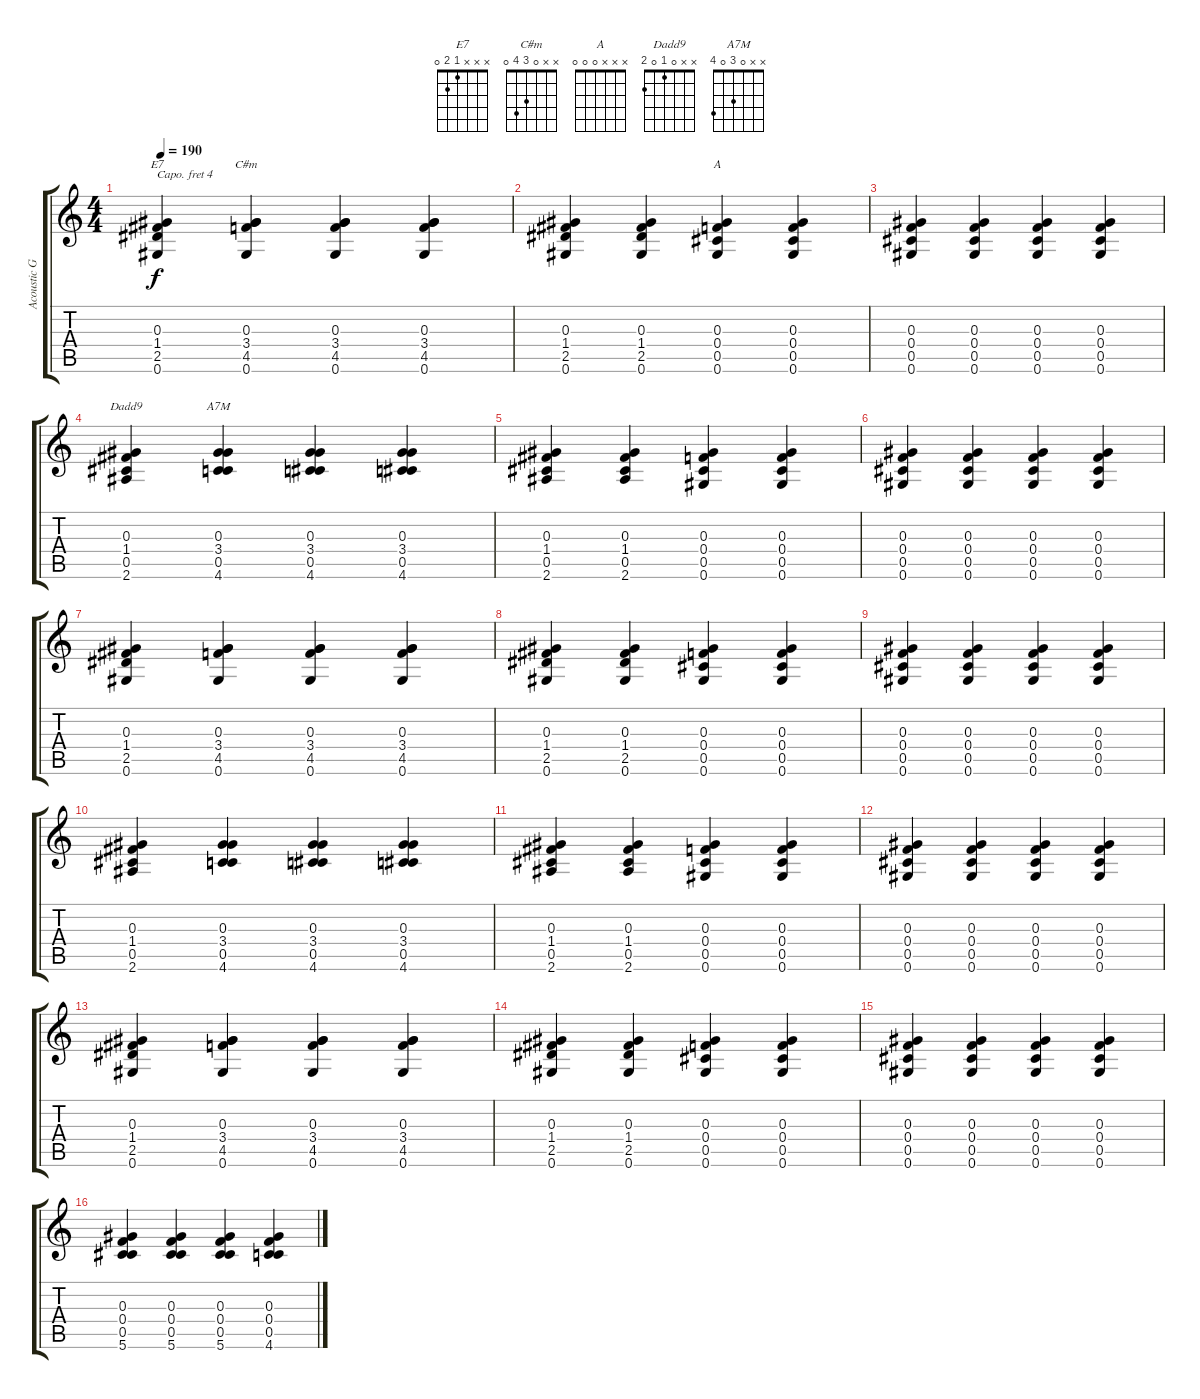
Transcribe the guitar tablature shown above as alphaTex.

\track ("Acoustic Guitar" "Acoustic G") {instrument acousticguitarsteel}
\staff {score tabs}
\capo 4
\tuning (E4 B3 E3 Db3 A2 E2) {hide}
\chord ("E7" x x x 1 2 0)
\chord ("C#m" x x 0 3 4 0)
\chord ("A" x x x 0 0 0)
\chord ("Dadd9" x x 0 1 0 2)
\chord ("A7M" x x 0 3 0 4)
\ts (4 4)
\tempo 190
\clef g2
\ks c
(0.3 1.4 2.5 0.6).4{ch "E7" dy f} (0.3 3.4 4.5 0.6).4{ch "C#m"} (0.3 3.4 4.5 0.6).4 (0.3 3.4 4.5 0.6).4 |
(0.3 1.4 2.5 0.6).4 (0.3 1.4 2.5 0.6).4 (0.3 0.4 0.5 0.6).4{ch "A"} (0.3 0.4 0.5 0.6).4 |
(0.3 0.4 0.5 0.6).4 (0.3 0.4 0.5 0.6).4 (0.3 0.4 0.5 0.6).4 (0.3 0.4 0.5 0.6).4 |
(0.3 1.4 0.5 2.6).4{ch "Dadd9"} (0.3 3.4 0.5 4.6).4{ch "A7M"} (0.3 3.4 0.5 4.6).4 (0.3 3.4 0.5 4.6).4 |
(0.3 1.4 0.5 2.6).4 (0.3 1.4 0.5 2.6).4 (0.3 0.4 0.5 0.6).4 (0.3 0.4 0.5 0.6).4 |
(0.3 0.4 0.5 0.6).4 (0.3 0.4 0.5 0.6).4 (0.3 0.4 0.5 0.6).4 (0.3 0.4 0.5 0.6).4 |
(0.3 1.4 2.5 0.6).4 (0.3 3.4 4.5 0.6).4 (0.3 3.4 4.5 0.6).4 (0.3 3.4 4.5 0.6).4 |
(0.3 1.4 2.5 0.6).4 (0.3 1.4 2.5 0.6).4 (0.3 0.4 0.5 0.6).4 (0.3 0.4 0.5 0.6).4 |
(0.3 0.4 0.5 0.6).4 (0.3 0.4 0.5 0.6).4 (0.3 0.4 0.5 0.6).4 (0.3 0.4 0.5 0.6).4 |
(0.3 1.4 0.5 2.6).4 (0.3 3.4 0.5 4.6).4 (0.3 3.4 0.5 4.6).4 (0.3 3.4 0.5 4.6).4 |
(0.3 1.4 0.5 2.6).4 (0.3 1.4 0.5 2.6).4 (0.3 0.4 0.5 0.6).4 (0.3 0.4 0.5 0.6).4 |
(0.3 0.4 0.5 0.6).4 (0.3 0.4 0.5 0.6).4 (0.3 0.4 0.5 0.6).4 (0.3 0.4 0.5 0.6).4 |
(0.3 1.4 2.5 0.6).4 (0.3 3.4 4.5 0.6).4 (0.3 3.4 4.5 0.6).4 (0.3 3.4 4.5 0.6).4 |
(0.3 1.4 2.5 0.6).4 (0.3 1.4 2.5 0.6).4 (0.3 0.4 0.5 0.6).4 (0.3 0.4 0.5 0.6).4 |
(0.3 0.4 0.5 0.6).4 (0.3 0.4 0.5 0.6).4 (0.3 0.4 0.5 0.6).4 (0.3 0.4 0.5 0.6).4 |
(0.3 0.4 0.5 5.6).4 (0.3 0.4 0.5 5.6).4 (0.3 0.4 0.5 5.6).4 (0.3 0.4 0.5 4.6).4
